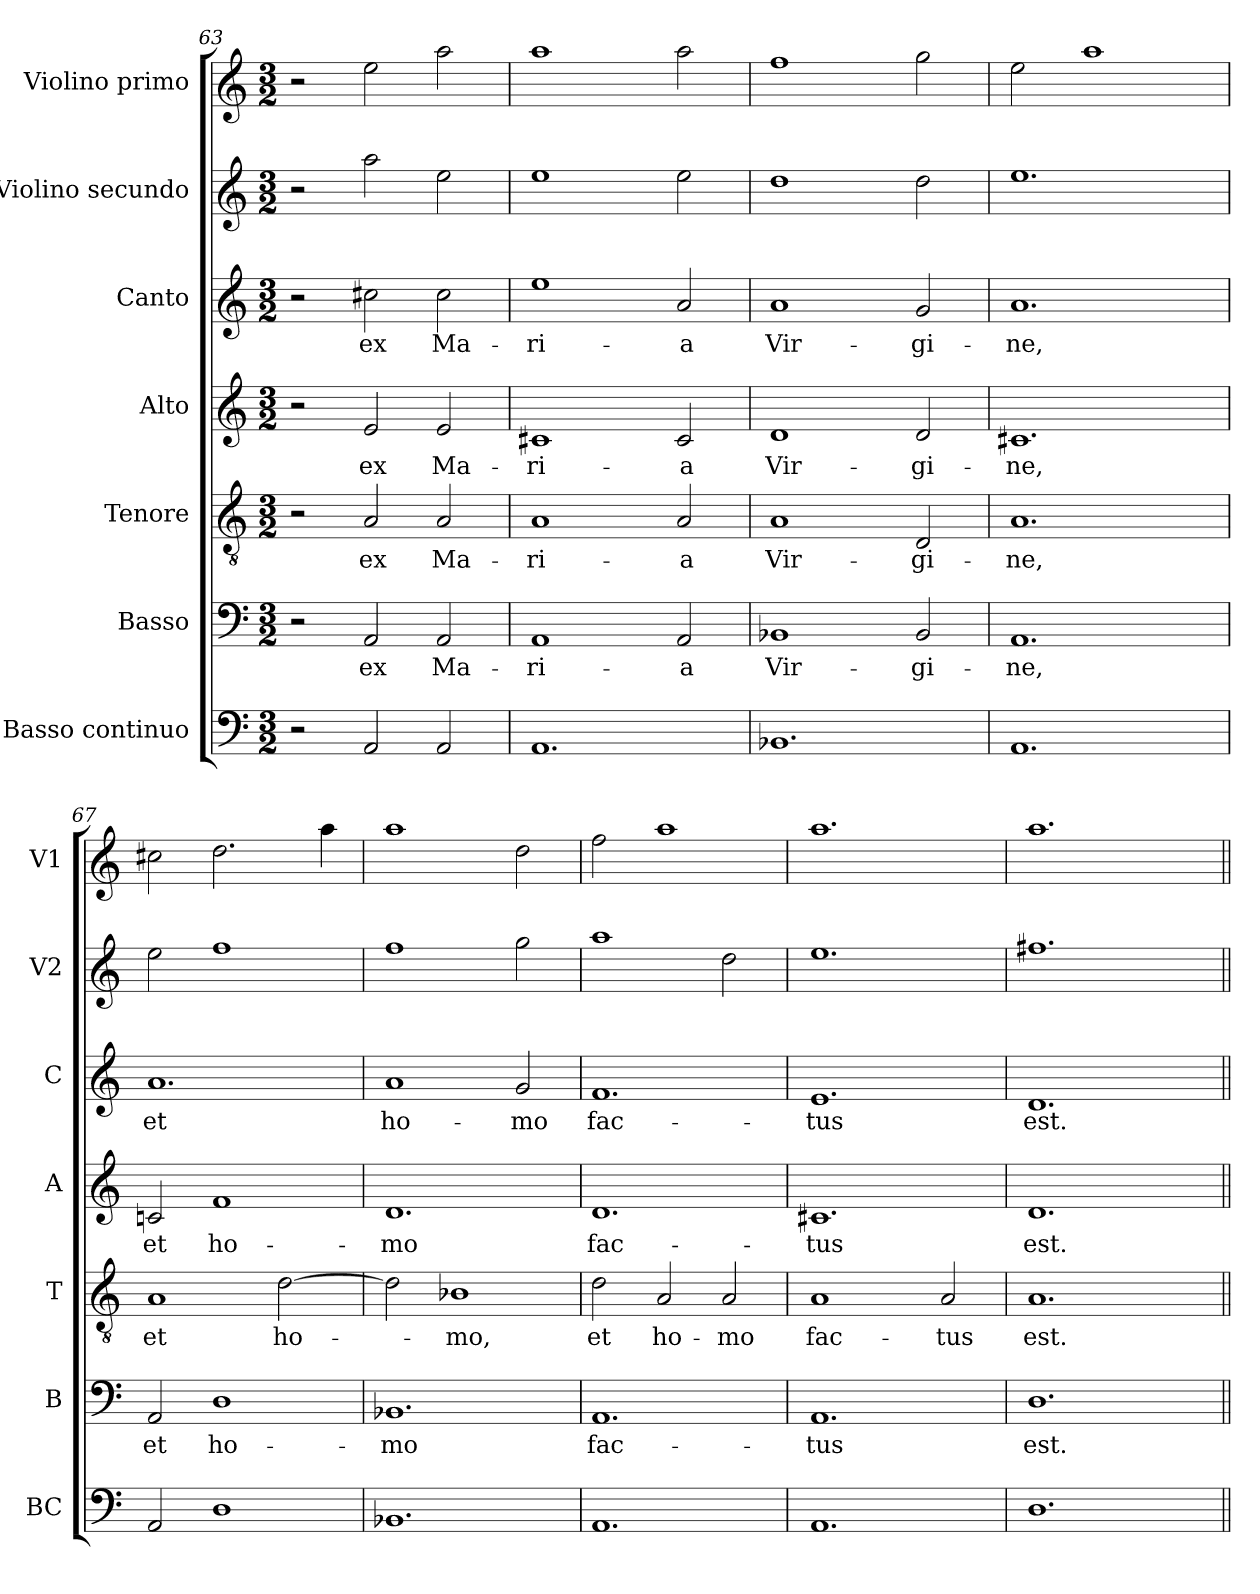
**kern	**kern	**text	**kern	**text	**kern	**text	**kern	**text	**kern	**kern
*part7	*part6	*part6	*part5	*part5	*part4	*part4	*part3	*part3	*part2	*part1
*staff7	*staff6	*staff6	*staff5	*staff5	*staff4	*staff4	*staff3	*staff3	*staff2	*staff1
*I"Basso continuo	*I"Basso	*	*I"Tenore	*	*I"Alto	*	*I"Canto	*	*I"Violino secundo	*I"Violino primo
*I'BC	*I'B	*	*I'T	*	*I'A	*	*I'C	*	*I'V2	*I'V1
!!LO:PB:g=z
*clefF4	*clefF4	*	*clefGv2	*	*clefG2	*	*clefG2	*	*clefG2	*clefG2
*k[]	*k[]	*	*k[]	*	*k[]	*	*k[]	*	*k[]	*k[]
*C:	*C:	*	*C:	*	*C:	*	*C:	*	*C:	*C:
*M3/2	*M3/2	*	*M3/2	*	*M3/2	*	*M3/2	*	*M3/2	*M3/2
=63	=63	=63	=63	=63	=63	=63	=63	=63	=63	=63
*^	*	*	*	*	*	*	*	*	*	*
2r	2ryy	2r	.	2r	.	2r	.	2r	.	2r	2r
!	!	!	!LO:LY:b	!	!LO:LY:b	!	!LO:LY:b	!	!LO:LY:b	!	!
2AA/	2ryy	2AA/	ex	2A/	ex	2e/	ex	2cc#X\	ex	2aa\	2ee\
!	!	!	!LO:LY:b	!	!LO:LY:b	!	!LO:LY:b	!	!LO:LY:b	!	!
2AA/	2ryy	2AA/	Ma-	2A/	Ma-	2e/	Ma-	2cc#\	Ma-	2ee\	2aa\
=64	=64	=64	=64	=64	=64	=64	=64	=64	=64	=64	=64
!	!	!	!LO:LY:b	!	!LO:LY:b	!	!LO:LY:b	!	!LO:LY:b	!	!
1.AA	2ryy	1AA	-ri-	1A	-ri-	1c#X	-ri-	1ee	-ri-	1ee	1aa
.	2ryy	.	.	.	.	.	.	.	.	.	.
!	!	!	!LO:LY:b	!	!LO:LY:b	!	!LO:LY:b	!	!LO:LY:b	!	!
.	2ryy	2AA/	-a	2A/	-a	2c#/	-a	2a/	-a	2ee\	2aa\
=65	=65	=65	=65	=65	=65	=65	=65	=65	=65	=65	=65
!	!	!	!LO:LY:b	!	!LO:LY:b	!	!LO:LY:b	!	!LO:LY:b	!	!
1.BB-X	2ryy	1BB-X	Vir-	1A	Vir-	1d	Vir-	1a	Vir-	1dd	1ff
.	2ryy	.	.	.	.	.	.	.	.	.	.
!	!	!	!LO:LY:b	!	!LO:LY:b	!	!LO:LY:b	!	!LO:LY:b	!	!
.	2ryy	2BB-/	-gi-	2D/	-gi-	2d/	-gi-	2g/	-gi-	2dd\	2gg\
=66	=66	=66	=66	=66	=66	=66	=66	=66	=66	=66	=66
!	!	!	!LO:LY:b	!	!LO:LY:b	!	!LO:LY:b	!	!LO:LY:b	!	!
1.AA	2ryy	1.AA	-ne,	1.A	-ne,	1.c#X	-ne,	1.a	-ne,	1.ee	2ee\
.	2ryy	.	.	.	.	.	.	.	.	.	1aa
.	2ryy	.	.	.	.	.	.	.	.	.	.
=67	=67	=67	=67	=67	=67	=67	=67	=67	=67	=67	=67
!	!	!	!LO:LY:b	!	!LO:LY:b	!	!LO:LY:b	!	!LO:LY:b	!	!
2AA/	2ryy	2AA/	et	1A	et	2cni/	et	1.a	et	2ee\	2cc#X\
!	!	!	!LO:LY:b	!	!	!	!LO:LY:b	!	!	!	!
1D	2ryy	1D	ho-	.	.	1f	ho-	.	.	1ff	2.dd\
!	!	!	!	!	!LO:LY:b	!	!	!	!	!	!
.	2ryy	.	.	[2d\	ho-	.	.	.	.	.	.
.	.	.	.	.	.	.	.	.	.	.	4aa\
=68	=68	=68	=68	=68	=68	=68	=68	=68	=68	=68	=68
!	!	!	!LO:LY:b	!	!	!	!LO:LY:b	!	!LO:LY:b	!	!
1.BB-X	2ryy	1.BB-X	-mo	2d\]	.	1.d	-mo	1a	ho-	1ff	1aa
!	!	!	!	!	!LO:LY:b	!	!	!	!	!	!
.	2ryy	.	.	1B-X	-mo,	.	.	.	.	.	.
!	!	!	!	!	!	!	!	!	!LO:LY:b	!	!
.	2ryy	.	.	.	.	.	.	2g/	-mo	2gg\	2dd\
=69	=69	=69	=69	=69	=69	=69	=69	=69	=69	=69	=69
!	!	!	!LO:LY:b	!	!LO:LY:b	!	!LO:LY:b	!	!LO:LY:b	!	!
1.AA	2ryy	1.AA	fac-	2d\	et	1.d	fac-	1.f	fac-	1aa	2ff\
!	!	!	!	!	!LO:LY:b	!	!	!	!	!	!
.	2ryy	.	.	2A/	ho-	.	.	.	.	.	1aa
!	!	!	!	!	!LO:LY:b	!	!	!	!	!	!
.	2ryy	.	.	2A/	-mo	.	.	.	.	2dd\	.
=70	=70	=70	=70	=70	=70	=70	=70	=70	=70	=70	=70
!	!	!	!LO:LY:b	!	!LO:LY:b	!	!LO:LY:b	!	!LO:LY:b	!	!
1.AA	2ryy	1.AA	-tus	1A	fac-	1.c#X	-tus	1.e	-tus	1.ee	1.aa
.	2ryy	.	.	.	.	.	.	.	.	.	.
!	!	!	!	!	!LO:LY:b	!	!	!	!	!	!
.	2ryy	.	.	2A/	-tus	.	.	.	.	.	.
=71	=71	=71	=71	=71	=71	=71	=71	=71	=71	=71	=71
!	!	!	!LO:LY:b	!	!LO:LY:b	!	!LO:LY:b	!	!LO:LY:b	!	!
1.D	2ryy	1.D	est.	1.A	est.	1.d	est.	1.d	est.	1.ff#X	1.aa
.	2ryy	.	.	.	.	.	.	.	.	.	.
.	2ryy	.	.	.	.	.	.	.	.	.	.
*v	*v	*	*	*	*	*	*	*	*	*	*
=||	=||	=||	=||	=||	=||	=||	=||	=||	=||	=||
*-	*-	*-	*-	*-	*-	*-	*-	*-	*-	*-
